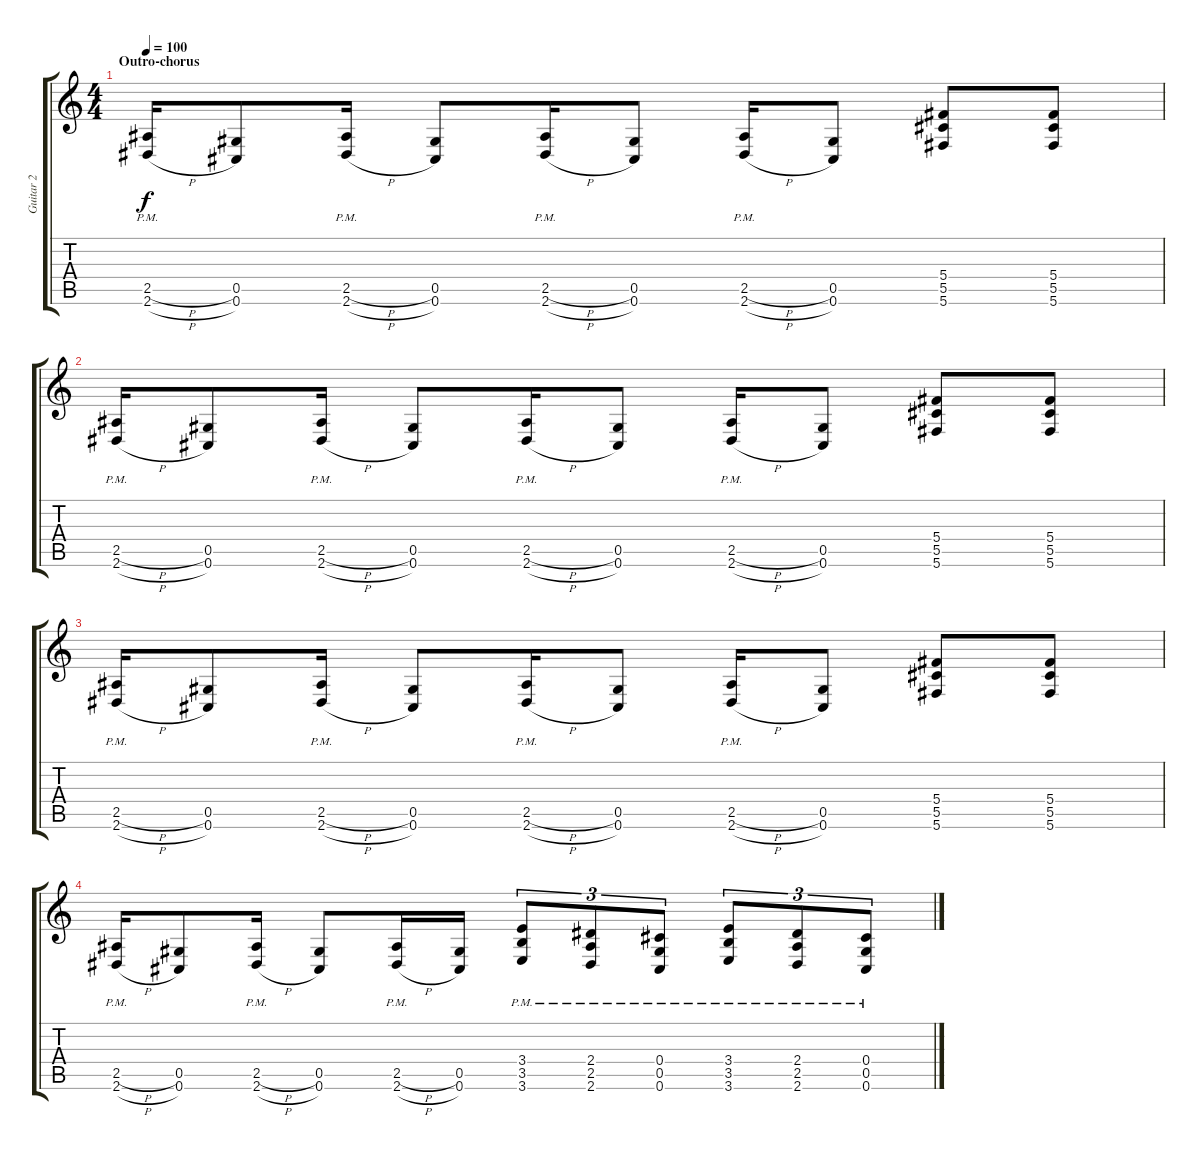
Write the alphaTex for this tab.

\track ("Guitar 2" "Guitar 2") {instrument overdrivenguitar}
\staff {score tabs}
\tuning (Eb4 Bb3 Gb3 Db3 Ab2 Db2) {hide}
\ts (4 4)
\section ("" "Outro-chorus")
\tempo 100
\clef g2
\ks c
(2.5{h pm} 2.6{h pm}).16{dy f} (0.5 0.6).8 (2.5{h pm} 2.6{h pm}).16 (0.5 0.6).8 (2.5{h pm} 2.6{h pm}).16 (0.5 0.6).8 (2.5{h pm} 2.6{h pm}).16 (0.5 0.6).8 (5.4 5.5 5.6).8 (5.4 5.5 5.6).8 |
(2.5{h pm} 2.6{h pm}).16 (0.5 0.6).8 (2.5{h pm} 2.6{h pm}).16 (0.5 0.6).8 (2.5{h pm} 2.6{h pm}).16 (0.5 0.6).8 (2.5{h pm} 2.6{h pm}).16 (0.5 0.6).8 (5.4 5.5 5.6).8 (5.4 5.5 5.6).8 |
(2.5{h pm} 2.6{h pm}).16 (0.5 0.6).8 (2.5{h pm} 2.6{h pm}).16 (0.5 0.6).8 (2.5{h pm} 2.6{h pm}).16 (0.5 0.6).8 (2.5{h pm} 2.6{h pm}).16 (0.5 0.6).8 (5.4 5.5 5.6).8 (5.4 5.5 5.6).8 |
(2.5{h pm} 2.6{h pm}).16 (0.5 0.6).8 (2.5{h pm} 2.6{h pm}).16 (0.5 0.6).8 (2.5{h pm} 2.6{h pm}).16 (0.5 0.6).16 (3.4{pm} 3.5{pm} 3.6{pm}).8{tu (3 2)} (2.4{pm} 2.5{pm} 2.6{pm}).8{tu (3 2)} (0.4{pm} 0.5{pm} 0.6{pm}).8{tu (3 2)} (3.4{pm} 3.5{pm} 3.6{pm}).8{tu (3 2)} (2.4{pm} 2.5{pm} 2.6{pm}).8{tu (3 2)} (0.4{pm} 0.5{pm} 0.6{pm}).8{tu (3 2)}
